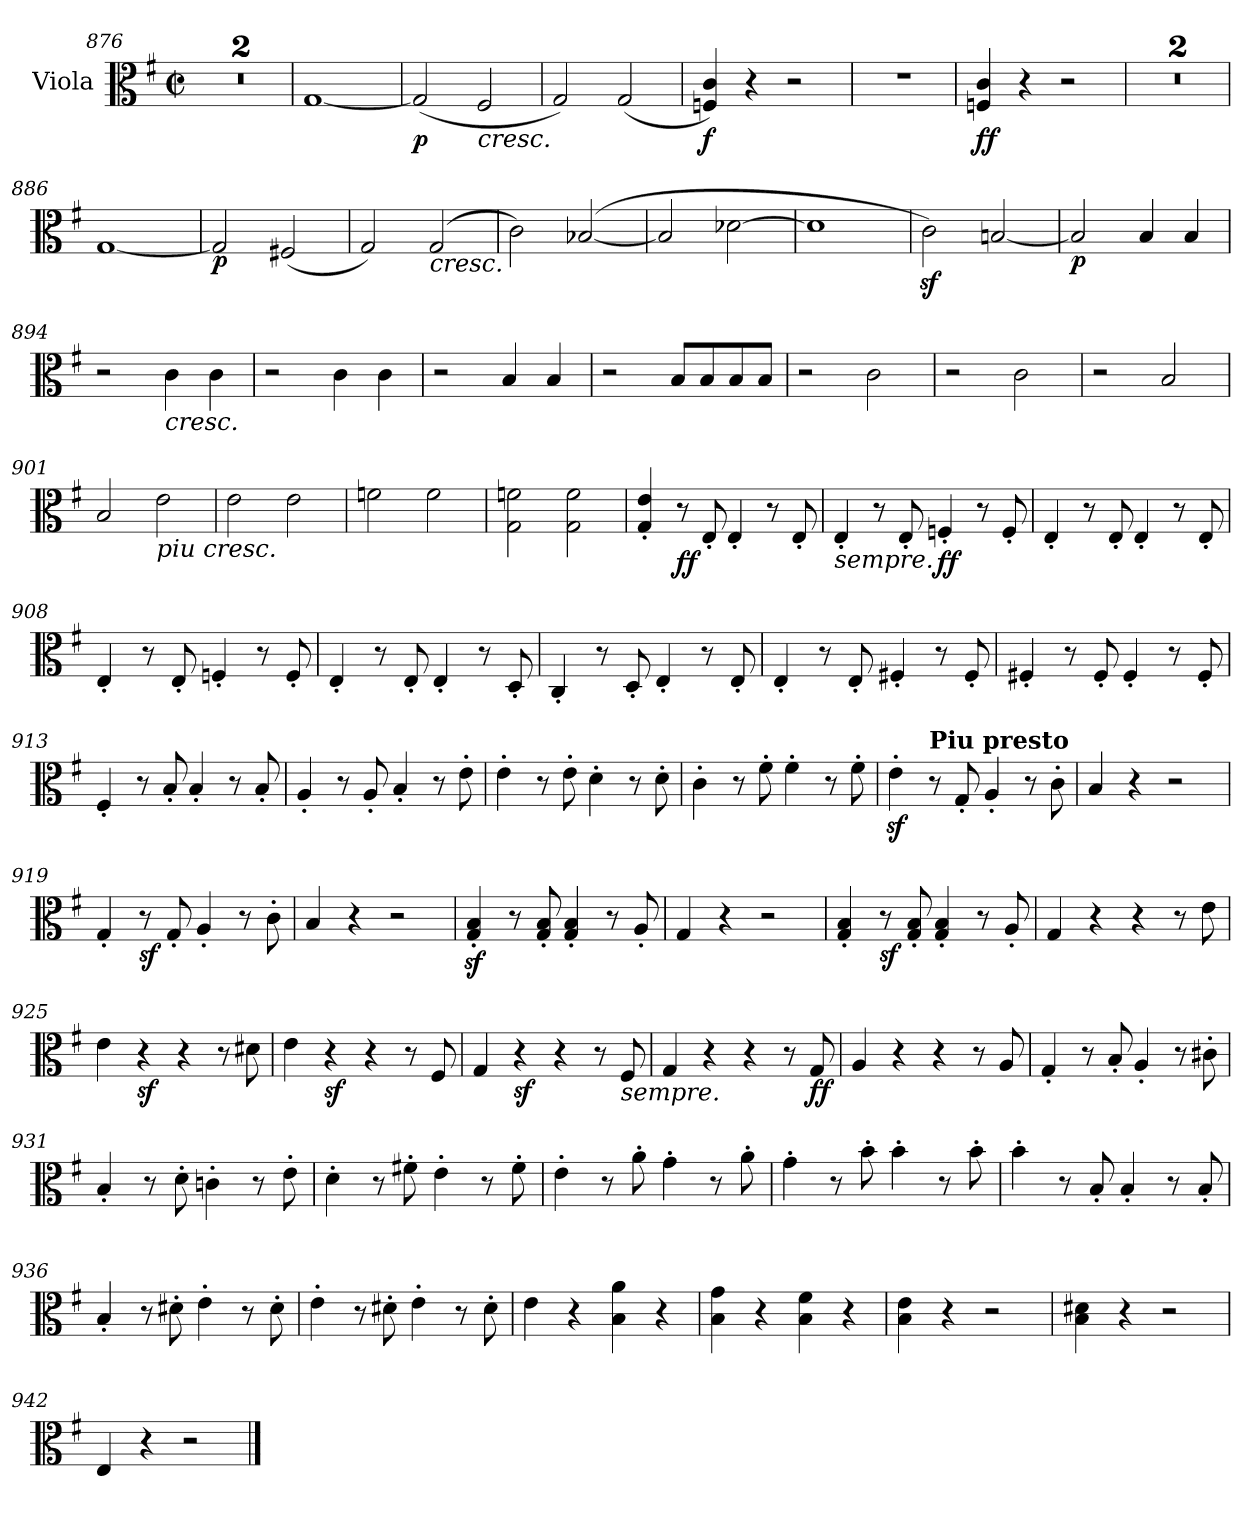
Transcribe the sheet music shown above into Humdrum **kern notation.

**kern	**dynam
*part1	*part1
*staff1	*staff1
*I"Viola	*
*I'Vla	*
*clefC3	*
*k[f#]	*
*e:	*
*M2/2	*
*met(c|)	*
=876	=876
1r	.
=877	=877
1r	.
=878	=878
[1G	.
=879	=879
(2G]	p
!LO:TX:b:i:t=cresc.	!
2F#	.
=880	=880
2G)	.
(2G	.
=881	=881
4Fn 4c)	f
4r	.
2r	.
=882	=882
1r	.
=883	=883
4Fn 4c	ff
4r	.
2r	.
=884	=884
1r	.
=885	=885
1r	.
=886	=886
[1G	.
=887	=887
2G]	p
(2F#X	.
=888	=888
2G)	.
!LO:TX:b:i:t=cresc.	!
(2G	.
=889	=889
2c)	.
([2B-X	.
=890	=890
2B-]	.
[2d-X	.
=891	=891
1d-]	.
=892	=892
2cz)	.
[2Bn	.
=893	=893
2B]	p
4B	.
4B	.
=894	=894
2r	.
!LO:TX:b:i:t=cresc.	!
4c	.
4c	.
=895	=895
2r	.
4c	.
4c	.
=896	=896
2r	.
4B	.
4B	.
=897	=897
2r	.
8BL	.
8B	.
8B	.
8BJ	.
=898	=898
2r	.
2c	.
=899	=899
2r	.
2c	.
=900	=900
2r	.
2B	.
=901	=901
2B	.
!LO:TX:b:i:t=piu cresc.	!
2e	.
=902	=902
2e	.
2e	.
=903	=903
2fn	.
2f	.
=904	=904
2G 2fn	.
2G 2f	.
=905	=905
4G' 4e'	.
8r	ff
8E'	.
4E'	.
8r	.
8E'	.
=906	=906
!LO:TX:b:i:t=sempre.	!
4E'	.
8r	.
8E'	.
4Fn'	ff
8r	.
8F'	.
=907	=907
4E'	.
8r	.
8E'	.
4E'	.
8r	.
8E'	.
=908	=908
4E'	.
8r	.
8E'	.
4Fn'	.
8r	.
8F'	.
=909	=909
4E'	.
8r	.
8E'	.
4E'	.
8r	.
8D'	.
=910	=910
4C'	.
8r	.
8D'	.
4E'	.
8r	.
8E'	.
=911	=911
4E'	.
8r	.
8E'	.
4F#X'	.
8r	.
8F#'	.
=912	=912
4F#X'	.
8r	.
8F#'	.
4F#'	.
8r	.
8F#'	.
=913	=913
4F#'	.
8r	.
8B'	.
4B'	.
8r	.
8B'	.
=914	=914
4A'	.
8r	.
8A'	.
4B'	.
8r	.
8e'	.
=915	=915
4e'	.
8r	.
8e'	.
4d'	.
8r	.
8d'	.
=916	=916
4c'	.
8r	.
8f#'	.
4f#'	.
8r	.
8f#'	.
=917	=917
4ez'	.
!LO:TX:a:B:t=Piu presto	!
8r	.
8G'	.
4A'	.
8r	.
8c'	.
=918	=918
4B	.
4r	.
2r	.
=919	=919
4G'	.
8r	sf
8G'	.
4A'	.
8r	.
8c'	.
=920	=920
4B	.
4r	.
2r	.
=921	=921
4Gz' 4Bz'	.
8r	.
8G' 8B'	.
4G' 4B'	.
8r	.
8A'	.
=922	=922
4G	.
4r	.
2r	.
=923	=923
4G' 4B'	.
8r	sf
8G' 8B'	.
4G' 4B'	.
8r	.
8A'	.
=924	=924
4G	.
4r	.
4r	.
8r	.
8e	.
=925	=925
4e	.
4r	sf
4r	.
8r	.
8d#X	.
=926	=926
4e	.
4r	sf
4r	.
8r	.
8F#	.
=927	=927
4G	.
4r	sf
4r	.
8r	.
!LO:TX:b:i:t=sempre.	!
8F#	.
=928	=928
4G	.
4r	.
4r	.
8r	.
8G	ff
=929	=929
4A	.
4r	.
4r	.
8r	.
8A	.
=930	=930
4G'	.
8r	.
8B'	.
4A'	.
8r	.
8c#X'	.
=931	=931
4B'	.
8r	.
8d'	.
4cn'	.
8r	.
8e'	.
=932	=932
4d'	.
8r	.
8f#X'	.
4e'	.
8r	.
8f#'	.
=933	=933
4e'	.
8r	.
8a'	.
4g'	.
8r	.
8a'	.
=934	=934
4g'	.
8r	.
8b'	.
4b'	.
8r	.
8b'	.
=935	=935
4b'	.
8r	.
8B'	.
4B'	.
8r	.
8B'	.
=936	=936
4B'	.
8r	.
8d#X'	.
4e'	.
8r	.
8d#'	.
=937	=937
4e'	.
8r	.
8d#X'	.
4e'	.
8r	.
8d#'	.
=938	=938
4e	.
4r	.
4B 4a	.
4r	.
=939	=939
4B 4g	.
4r	.
4B 4f#	.
4r	.
=940	=940
4B 4e	.
4r	.
2r	.
=941	=941
4B 4d#X	.
4r	.
2r	.
=942	=942
4E	.
4r	.
2r	.
==	==
*-	*-
